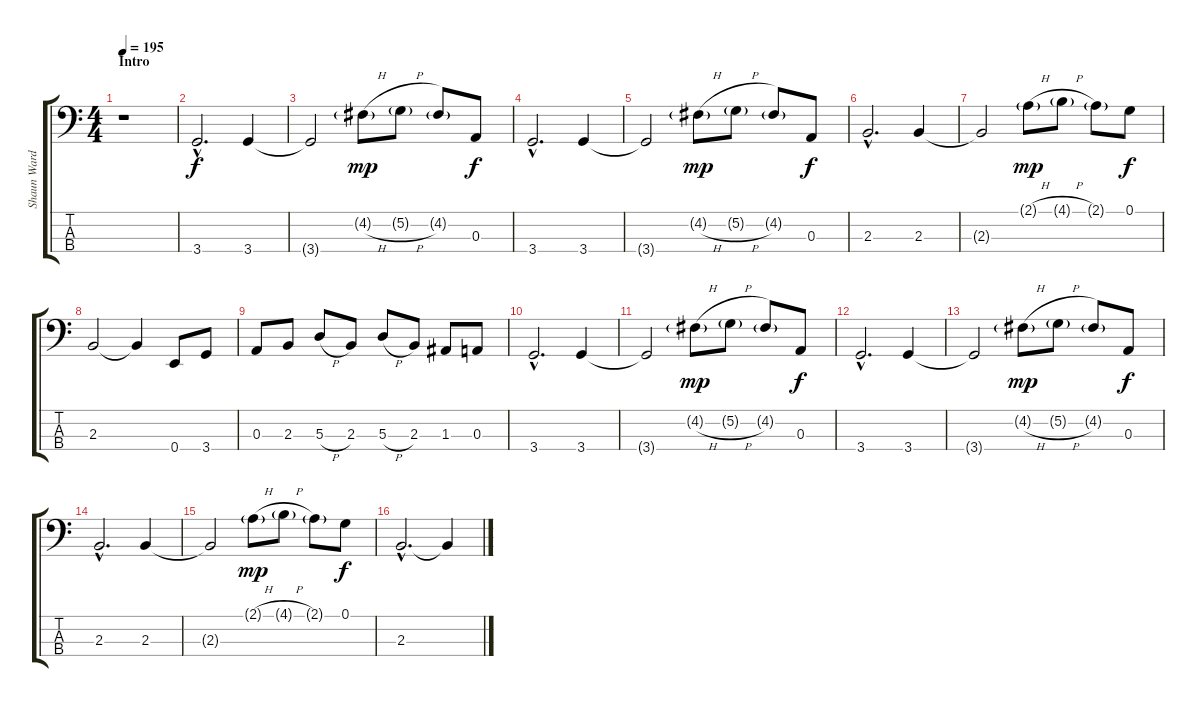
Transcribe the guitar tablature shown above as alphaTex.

\track ("Shaun Ward (Bass)" "Shaun Ward") {instrument electricbassfinger}
\staff {score tabs}
\tuning (G2 D2 A1 E1) {hide}
\ts (4 4)
\section ("" "Intro")
\tempo 195
\clef f4
\ks c
r.1{dy f instrument electricbassfinger} |
3.4{hac}.2{d} 3.4.4 |
3.4{t}.2 4.2{h g}.8{dy mp} 5.2{h g}.8 4.2{g}.8 0.3.8{dy f} |
3.4{hac}.2{d} 3.4.4 |
3.4{t}.2 4.2{h g}.8{dy mp} 5.2{h g}.8 4.2{g}.8 0.3.8{dy f} |
2.3{hac}.2{d} 2.3.4 |
2.3{t}.2 2.1{h g}.8{dy mp} 4.1{h g}.8 2.1{g}.8 0.1.8{dy f} |
2.3.2 2.3{t}.4 0.4.8 3.4.8 |
0.3.8 2.3.8 5.3{h}.8 2.3.8 5.3{h}.8 2.3.8 1.3.8 0.3.8 |
3.4{hac}.2{d} 3.4.4 |
3.4{t}.2 4.2{h g}.8{dy mp} 5.2{h g}.8 4.2{g}.8 0.3.8{dy f} |
3.4{hac}.2{d} 3.4.4 |
3.4{t}.2 4.2{h g}.8{dy mp} 5.2{h g}.8 4.2{g}.8 0.3.8{dy f} |
2.3{hac}.2{d} 2.3.4 |
2.3{t}.2 2.1{h g}.8{dy mp} 4.1{h g}.8 2.1{g}.8 0.1.8{dy f} |
2.3{hac}.2{d} 2.3{t}.4
